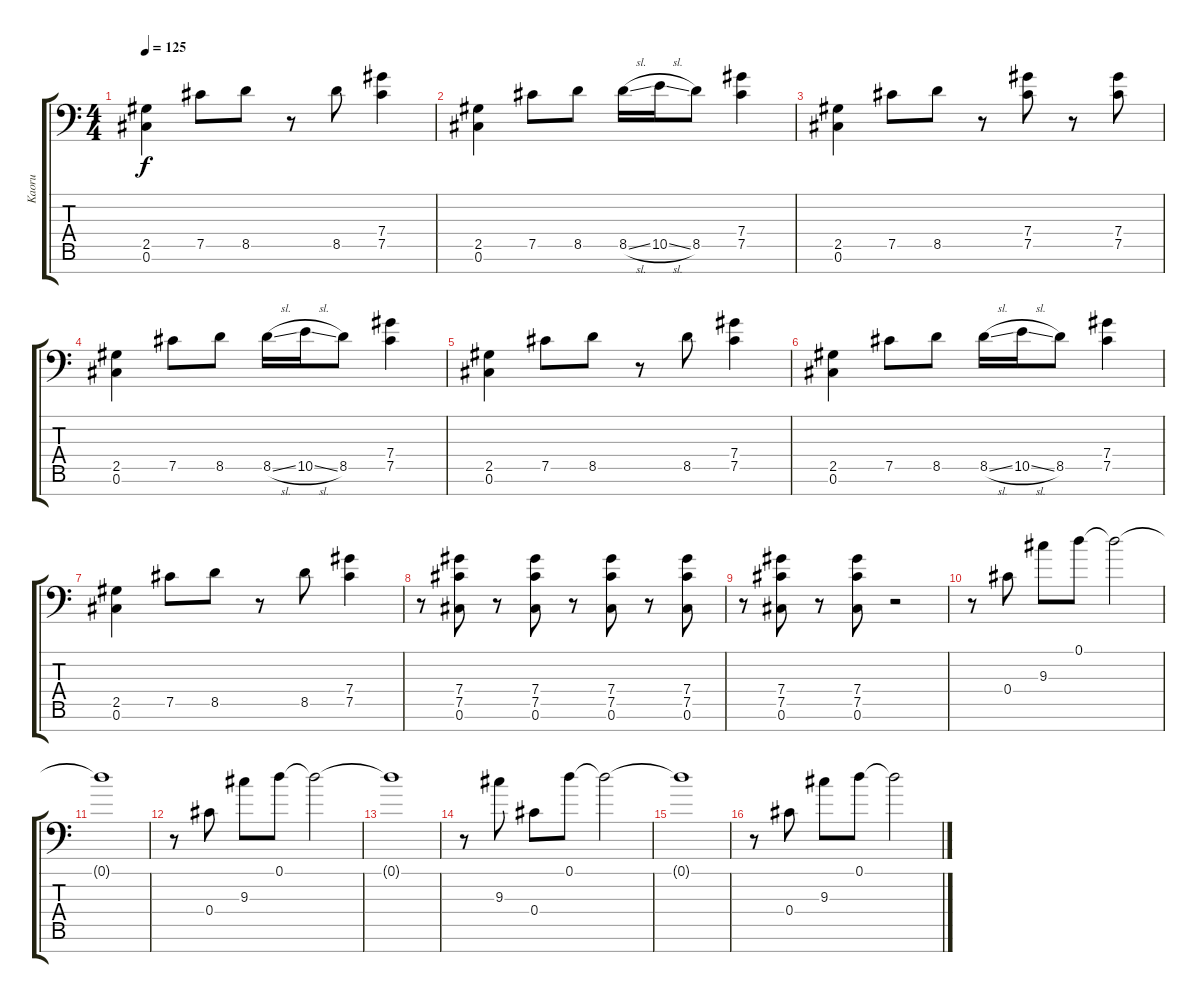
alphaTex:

\track ("Kaoru" "Kaoru") {instrument distortionguitar}
\staff {score tabs}
\tuning (D4 Ab3 E3 Db3 Gb2 Db2 Ab1) {hide}
\ts (4 4)
\tempo 125
\clef f4
\ks c
(2.5 0.6).4{dy f} 7.5.8 8.5.8 r.8 8.5.8 (7.4 7.5).4 |
(2.5 0.6).4 7.5.8 8.5.8 8.5{sl}.16 10.5{sl}.16 8.5.8 (7.4 7.5).4 |
(2.5 0.6).4 7.5.8 8.5.8 r.8 (7.4 7.5).8 r.8 (7.4 7.5).8 |
(2.5 0.6).4 7.5.8 8.5.8 8.5{sl}.16 10.5{sl}.16 8.5.8 (7.4 7.5).4 |
(2.5 0.6).4 7.5.8 8.5.8 r.8 8.5.8 (7.4 7.5).4 |
(2.5 0.6).4 7.5.8 8.5.8 8.5{sl}.16 10.5{sl}.16 8.5.8 (7.4 7.5).4 |
(2.5 0.6).4 7.5.8 8.5.8 r.8 8.5.8 (7.4 7.5).4 |
r.8 (7.4 7.5 0.6).8 r.8 (7.4 7.5 0.6).8 r.8 (7.4 7.5 0.6).8 r.8 (7.4 7.5 0.6).8 |
r.8 (7.4 7.5 0.6).8 r.8 (7.4 7.5 0.6).8 r.2 |
r.8{instrument electricguitarclean} 0.4.8 9.3.8 0.1.8 0.1{t}.2 |
0.1{t}.1 |
r.8 0.4.8 9.3.8 0.1.8 0.1{t}.2 |
0.1{t}.1 |
r.8 9.3.8 0.4.8 0.1.8 0.1{t}.2 |
0.1{t}.1 |
r.8 0.4.8 9.3.8 0.1.8 0.1{t}.2
